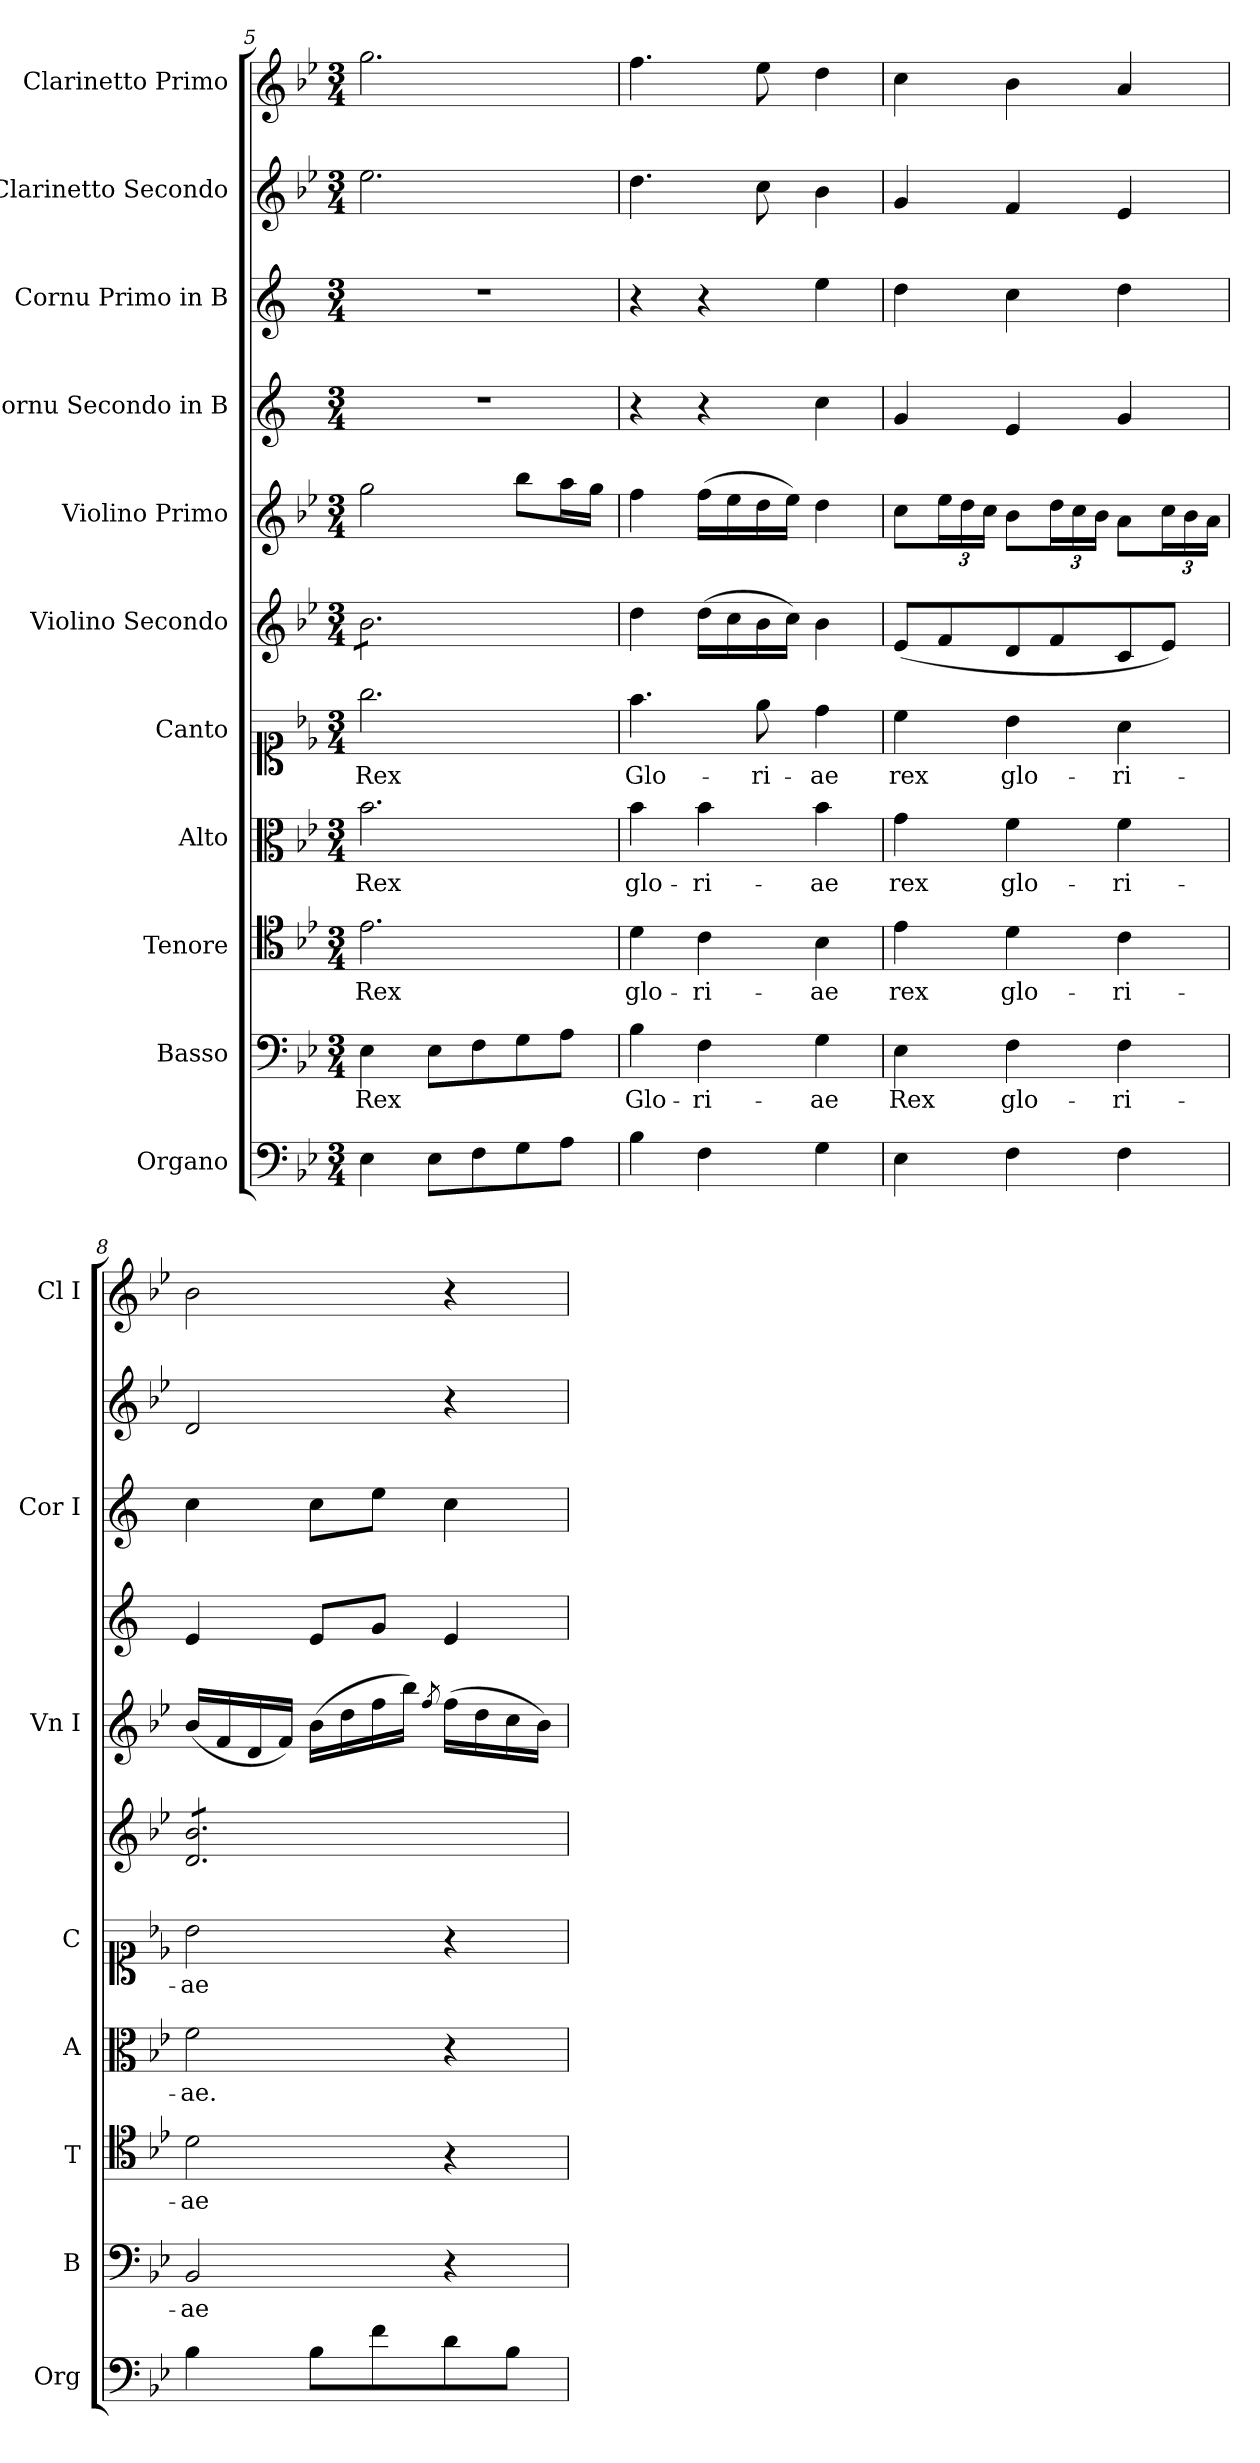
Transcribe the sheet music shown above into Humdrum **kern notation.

**kern	**kern	**text	**kern	**text	**kern	**text	**kern	**text	**kern	**kern	**kern	**kern	**kern	**kern
*part11	*part10	*part10	*part9	*part9	*part8	*part8	*part7	*part7	*part6	*part5	*part4	*part3	*part2	*part1
*staff11	*staff10	*staff10	*staff9	*staff9	*staff8	*staff8	*staff7	*staff7	*staff6	*staff5	*staff4	*staff3	*staff2	*staff1
*I"Organo	*I"Basso	*	*I"Tenore	*	*I"Alto	*	*I"Canto	*	*I"Violino Secondo	*I"Violino Primo	*I"Cornu Secondo in B	*I"Cornu Primo in B	*I"Clarinetto Secondo	*I"Clarinetto Primo
*I'Org	*I'B	*	*I'T	*	*I'A	*	*I'C	*	*	*I'Vn I	*	*I'Cor I	*	*I'Cl I
*clefF4	*clefF4	*	*clefC4	*	*clefC3	*	*clefC1	*	*clefG2	*clefG2	*clefG2	*clefG2	*clefG2	*clefG2
*	*	*	*	*	*	*	*	*	*	*	*ITrd1c2	*ITrd1c2	*	*
*k[b-e-]	*k[b-e-]	*	*k[b-e-]	*	*k[b-e-]	*	*k[b-e-]	*	*k[b-e-]	*k[b-e-]	*k[b-e-]	*k[b-e-]	*k[b-e-]	*k[b-e-]
*B-:	*B-:	*	*B-:	*	*B-:	*	*B-:	*	*B-:	*B-:	*	*	*B-:	*B-:
*M3/4	*M3/4	*	*M3/4	*	*M3/4	*	*M3/4	*	*M3/4	*M3/4	*M3/4	*M3/4	*M3/4	*M3/4
=5	=5	=5	=5	=5	=5	=5	=5	=5	=5	=5	=5	=5	=5	=5
*	*	*	*	*	*	*	*	*	*tremolo	*	*	*	*	*
4E-	4E-	Rex	2.e-	Rex	2.b-	Rex	2.gg	Rex	8b-L	2gg	2.r	2.r	2.ee-	2.gg
.	.	.	.	.	.	.	.	.	8b-	.	.	.	.	.
8E-L	8E-L	.	.	.	.	.	.	.	8b-	.	.	.	.	.
8F	8F	.	.	.	.	.	.	.	8b-	.	.	.	.	.
8G	8G	.	.	.	.	.	.	.	8b-	8bb-L	.	.	.	.
8AJ	8AJ	.	.	.	.	.	.	.	8b-J	16aaL	.	.	.	.
*	*	*	*	*	*	*	*	*	*Xtremolo	*	*	*	*	*
.	.	.	.	.	.	.	.	.	.	16ggJJ	.	.	.	.
=6	=6	=6	=6	=6	=6	=6	=6	=6	=6	=6	=6	=6	=6	=6
4B-	4B-	Glo-	4d	glo-	4b-	glo-	4.ff	Glo-	4dd	4ff	4r	4r	4.dd	4.ff
4F	4F	-ri-	4c	-ri-	4b-	-ri-	.	.	(>16ddLL	(>16ffLL	4r	4r	.	.
.	.	.	.	.	.	.	.	.	16cc	16ee-	.	.	.	.
.	.	.	.	.	.	.	8ee-	-ri-	16b-	16dd	.	.	8cc	8ee-
.	.	.	.	.	.	.	.	.	16ccJJ)	16ee-JJ)	.	.	.	.
4G	4G	-ae	4B-	-ae	4b-	-ae	4dd	-ae	4b-	4dd	4b-	4dd	4b-	4dd
=7	=7	=7	=7	=7	=7	=7	=7	=7	=7	=7	=7	=7	=7	=7
4E-	4E-	Rex	4e-	rex	4g	rex	4cc	rex	(<8e-L	8ccL	4f	4cc	4g	4cc
.	.	.	.	.	.	.	.	.	8f	24ee-L	.	.	.	.
.	.	.	.	.	.	.	.	.	.	24dd	.	.	.	.
.	.	.	.	.	.	.	.	.	.	24ccJJ	.	.	.	.
4F	4F	glo-	4d	glo-	4f	glo-	4b-	glo-	8d	8b-L	4d	4b-	4f	4b-
.	.	.	.	.	.	.	.	.	8f	24ddL	.	.	.	.
.	.	.	.	.	.	.	.	.	.	24cc	.	.	.	.
.	.	.	.	.	.	.	.	.	.	24b-JJ	.	.	.	.
4F	4F	-ri-	4c	-ri-	4f	-ri-	4a	-ri-	8c	8a\L	4f	4cc	4e-	4a
.	.	.	.	.	.	.	.	.	8e-J)	24ccL	.	.	.	.
.	.	.	.	.	.	.	.	.	.	24b-	.	.	.	.
.	.	.	.	.	.	.	.	.	.	24aJJ	.	.	.	.
=8	=8	=8	=8	=8	=8	=8	=8	=8	=8	=8	=8	=8	=8	=8
*	*	*	*	*	*	*	*	*	*tremolo	*	*	*	*	*
4B-	2BB-	-ae	2d	-ae	2f	-ae.	2b-	-ae	8d 8b-L	(<16b-LL	4d	4b-	2d	2b-
.	.	.	.	.	.	.	.	.	.	16f	.	.	.	.
.	.	.	.	.	.	.	.	.	8d 8b-	16d	.	.	.	.
.	.	.	.	.	.	.	.	.	.	16fJJ)	.	.	.	.
8B-L	.	.	.	.	.	.	.	.	8d 8b-	(>16b-LL	8dL	8b-L	.	.
.	.	.	.	.	.	.	.	.	.	16dd	.	.	.	.
8f	.	.	.	.	.	.	.	.	8d 8b-	16ff	8fJ	8ddJ	.	.
.	.	.	.	.	.	.	.	.	.	16bb-JJ)	.	.	.	.
.	.	.	.	.	.	.	.	.	.	8qff/	.	.	.	.
8d	4r	.	4r	.	4r	.	4r	.	8d 8b-	(>16ffLL	4d	4b-	4r	4r
.	.	.	.	.	.	.	.	.	.	16dd	.	.	.	.
8B-J	.	.	.	.	.	.	.	.	8d 8b-J	16cc	.	.	.	.
*	*	*	*	*	*	*	*	*	*Xtremolo	*	*	*	*	*
.	.	.	.	.	.	.	.	.	.	16b-JJ)	.	.	.	.
=	=	=	=	=	=	=	=	=	=	=	=	=	=	=
*-	*-	*-	*-	*-	*-	*-	*-	*-	*-	*-	*-	*-	*-	*-
